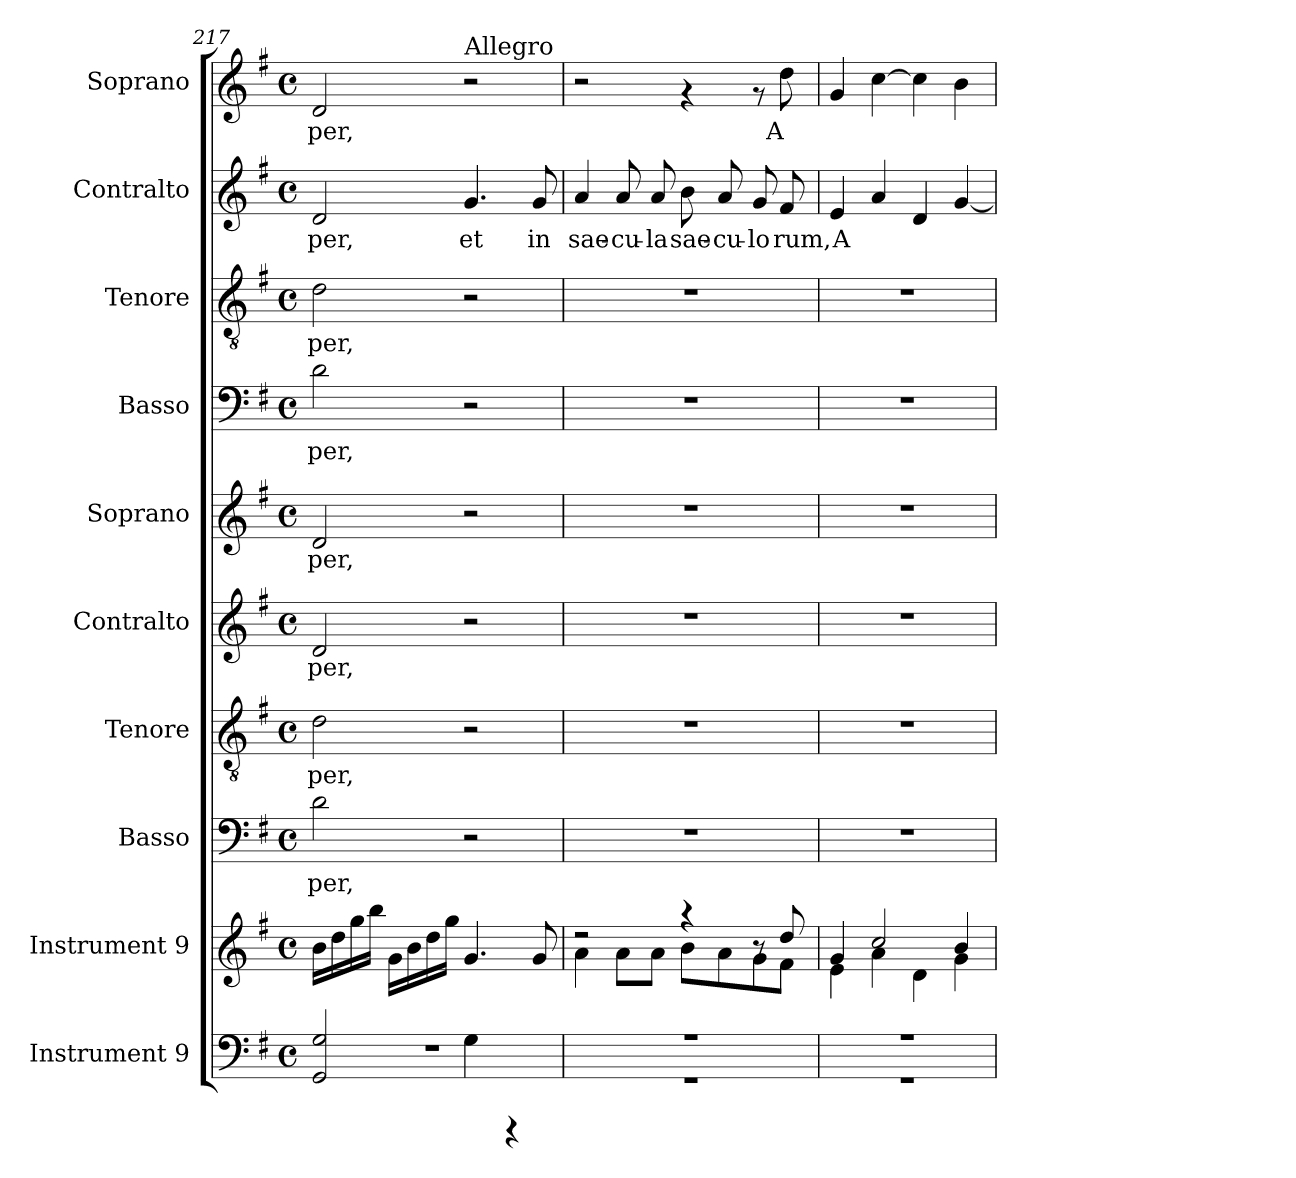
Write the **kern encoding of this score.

**kern	**kern	**kern	**text	**kern	**text	**kern	**text	**kern	**text	**kern	**text	**kern	**text	**kern	**text	**kern	**text
*part10	*part9	*part8	*part8	*part7	*part7	*part6	*part6	*part5	*part5	*part4	*part4	*part3	*part3	*part2	*part2	*part1	*part1
*staff10	*staff9	*staff8	*staff8	*staff7	*staff7	*staff6	*staff6	*staff5	*staff5	*staff4	*staff4	*staff3	*staff3	*staff2	*staff2	*staff1	*staff1
*I"Instrument 9	*I"Instrument 9	*I"Basso	*	*I"Tenore	*	*I"Contralto	*	*I"Soprano	*	*I"Basso	*	*I"Tenore	*	*I"Contralto	*	*I"Soprano	*
*	*	*	*	*	*	*	*	*	*	*I'Basso	*	*	*	*I'Contralto	*	*	*
!!LO:PB:g=z
*clefF4	*clefG2	*clefF4	*	*clefGv2	*	*clefG2	*	*clefG2	*	*clefF4	*	*clefGv2	*	*clefG2	*	*clefG2	*
*k[f#]	*k[f#]	*k[f#]	*	*k[f#]	*	*k[f#]	*	*k[f#]	*	*k[f#]	*	*k[f#]	*	*k[f#]	*	*k[f#]	*
*G:	*G:	*G:	*	*G:	*	*G:	*	*G:	*	*G:	*	*G:	*	*G:	*	*G:	*
*M4/4	*M4/4	*M4/4	*	*M4/4	*	*M4/4	*	*M4/4	*	*M4/4	*	*M4/4	*	*M4/4	*	*M4/4	*
*met(c)	*met(c)	*met(c)	*	*met(c)	*	*met(c)	*	*met(c)	*	*met(c)	*	*met(c)	*	*met(c)	*	*met(c)	*
=217	=217	=217	=217	=217	=217	=217	=217	=217	=217	=217	=217	=217	=217	=217	=217	=217	=217
*^	*	*	*	*	*	*	*	*	*	*	*	*	*	*	*	*	*
*	*^	*	*	*	*	*	*	*	*	*	*	*	*	*	*	*	*	*
!	!	!	!	!	!LO:LY:b:cj	!	!LO:LY:b:cj	!	!LO:LY:b:cj	!	!LO:LY:b:cj	!	!LO:LY:b:cj	!	!LO:LY:b:cj	!	!LO:LY:b:cj	!	!LO:LY:b:cj
1r	2GG/ 2G/	1r	16b\L	2d\	-per,	2d\	-per,	2d/	-per,	2d/	-per,	2d\	-per,	2d\	-per,	2d/	-per,	2d/	-per,
.	.	.	16dd\	.	.	.	.	.	.	.	.	.	.	.	.	.	.	.	.
.	.	.	16gg\	.	.	.	.	.	.	.	.	.	.	.	.	.	.	.	.
.	.	.	16bb\J	.	.	.	.	.	.	.	.	.	.	.	.	.	.	.	.
.	.	.	16g\L	.	.	.	.	.	.	.	.	.	.	.	.	.	.	.	.
.	.	.	16b\	.	.	.	.	.	.	.	.	.	.	.	.	.	.	.	.
.	.	.	16dd\	.	.	.	.	.	.	.	.	.	.	.	.	.	.	.	.
.	.	.	16gg\J	.	.	.	.	.	.	.	.	.	.	.	.	.	.	.	.
!	!	!	!	!	!	!	!	!	!	!	!	!	!	!	!	!	!	!LO:TX:a:t=Allegro	!
!	!	!	!	!	!	!	!	!	!	!	!	!	!	!	!	!	!LO:LY:b:cj	!	!
.	4G\	.	4.g/	2r	.	2r	.	2r	.	2r	.	2r	.	2r	.	4.g/	et	2r	.
.	4rCCC	.	.	.	.	.	.	.	.	.	.	.	.	.	.	.	.	.	.
!	!	!	!	!	!	!	!	!	!	!	!	!	!	!	!	!	!LO:LY:b:cj	!	!
.	.	.	8g/	.	.	.	.	.	.	.	.	.	.	.	.	8g/	in	.	.
*	*v	*v	*	*	*	*	*	*	*	*	*	*	*	*	*	*	*	*	*
=218	=218	=218	=218	=218	=218	=218	=218	=218	=218	=218	=218	=218	=218	=218	=218	=218	=218	=218
*	*	*^	*	*	*	*	*	*	*	*	*	*	*	*	*	*	*	*
!	!	!	!	!	!	!	!	!	!	!	!	!	!	!	!	!	!LO:LY:b:cj	!	!
1r	1r	2r	4a\	1r	.	1r	.	1r	.	1r	.	1r	.	1r	.	4a/	sae-	2r	.
!	!	!	!	!	!	!	!	!	!	!	!	!	!	!	!	!	!LO:LY:b:cj	!	!
.	.	.	8a\L	.	.	.	.	.	.	.	.	.	.	.	.	8a/	-cu-	.	.
!	!	!	!	!	!	!	!	!	!	!	!	!	!	!	!	!	!LO:LY:b:cj	!	!
.	.	.	8a\J	.	.	.	.	.	.	.	.	.	.	.	.	8a/	-la	.	.
!	!	!	!	!	!	!	!	!	!	!	!	!	!	!	!	!	!LO:LY:b:cj	!	!
.	.	4r	8b\L	.	.	.	.	.	.	.	.	.	.	.	.	8b\	sae-	4rf	.
!	!	!	!	!	!	!	!	!	!	!	!	!	!	!	!	!	!LO:LY:b:cj	!	!
.	.	.	8a\	.	.	.	.	.	.	.	.	.	.	.	.	8a/	-cu-	.	.
!	!	!	!	!	!	!	!	!	!	!	!	!	!	!	!	!	!LO:LY:b:cj	!	!
.	.	8ra	8g\	.	.	.	.	.	.	.	.	.	.	.	.	8g/	-lo	8rf	.
!	!	!	!	!	!	!	!	!	!	!	!	!	!	!	!	!	!LO:LY:b:cj	!	!LO:LY:b:cj
.	.	8dd/	8f#\J	.	.	.	.	.	.	.	.	.	.	.	.	8f#/	rum,	8dd\	A-
=219	=219	=219	=219	=219	=219	=219	=219	=219	=219	=219	=219	=219	=219	=219	=219	=219	=219	=219	=219
!	!	!	!	!	!	!	!	!	!	!	!	!	!	!	!	!	!LO:LY:b:cj	!	!LO:LY:b:cj
1r	1r	4g/	4e\	1r	.	1r	.	1r	.	1r	.	1r	.	1r	.	4e/	A-	4g/	--
!	!	!	!	!	!	!	!	!	!	!	!	!	!	!	!	!	!LO:LY:b:cj	!	!LO:LY:b:cj
.	.	2cc/	4a\	.	.	.	.	.	.	.	.	.	.	.	.	4a/	--	[>4cc\	--
!	!	!	!	!	!	!	!	!	!	!	!	!	!	!	!	!	!LO:LY:b:cj	!	!LO:LY:b:cj
.	.	.	4d\	.	.	.	.	.	.	.	.	.	.	.	.	4d/	--	4cc\]	--
!	!	!	!	!	!	!	!	!	!	!	!	!	!	!	!	!	!LO:LY:b:cj	!	!LO:LY:b:cj
.	.	4b/	4g\	.	.	.	.	.	.	.	.	.	.	.	.	[<4g/	--	4b\	--
*v	*v	*	*	*	*	*	*	*	*	*	*	*	*	*	*	*	*	*	*
*	*v	*v	*	*	*	*	*	*	*	*	*	*	*	*	*	*	*	*
=	=	=	=	=	=	=	=	=	=	=	=	=	=	=	=	=	=
*-	*-	*-	*-	*-	*-	*-	*-	*-	*-	*-	*-	*-	*-	*-	*-	*-	*-
